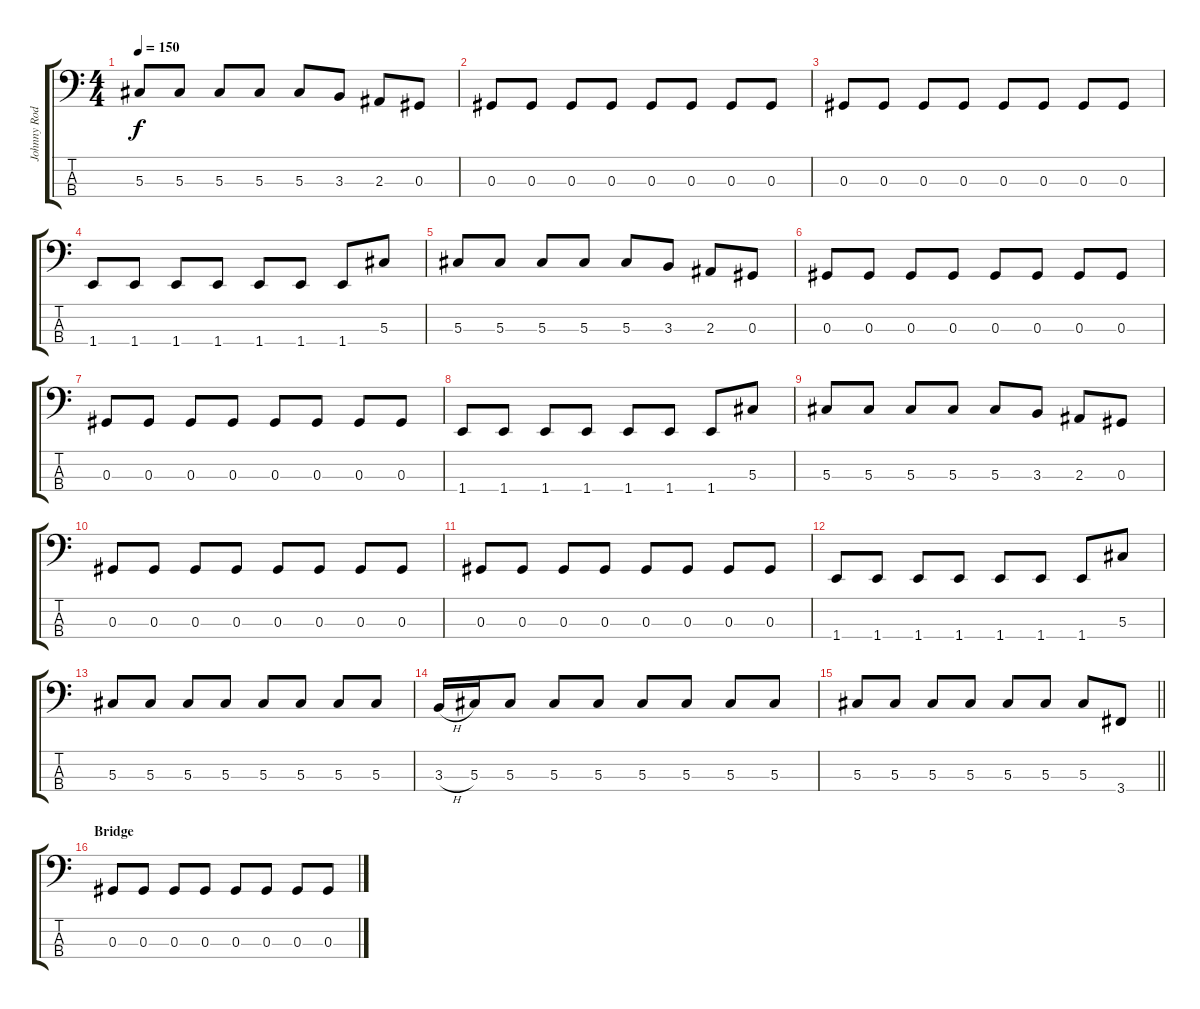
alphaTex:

\track ("Johnny Rod" "Johnny Rod") {instrument electricbasspick}
\staff {score tabs}
\tuning (Gb2 Db2 Ab1 Eb1) {hide}
\ts (4 4)
\tempo 150
\clef f4
\ks c
5.3.8{dy f} 5.3.8 5.3.8 5.3.8 5.3.8 3.3.8 2.3.8 0.3.8 |
0.3.8 0.3.8 0.3.8 0.3.8 0.3.8 0.3.8 0.3.8 0.3.8 |
0.3.8 0.3.8 0.3.8 0.3.8 0.3.8 0.3.8 0.3.8 0.3.8 |
1.4.8 1.4.8 1.4.8 1.4.8 1.4.8 1.4.8 1.4.8 5.3.8 |
5.3.8 5.3.8 5.3.8 5.3.8 5.3.8 3.3.8 2.3.8 0.3.8 |
0.3.8 0.3.8 0.3.8 0.3.8 0.3.8 0.3.8 0.3.8 0.3.8 |
0.3.8 0.3.8 0.3.8 0.3.8 0.3.8 0.3.8 0.3.8 0.3.8 |
1.4.8 1.4.8 1.4.8 1.4.8 1.4.8 1.4.8 1.4.8 5.3.8 |
5.3.8 5.3.8 5.3.8 5.3.8 5.3.8 3.3.8 2.3.8 0.3.8 |
0.3.8 0.3.8 0.3.8 0.3.8 0.3.8 0.3.8 0.3.8 0.3.8 |
0.3.8 0.3.8 0.3.8 0.3.8 0.3.8 0.3.8 0.3.8 0.3.8 |
1.4.8 1.4.8 1.4.8 1.4.8 1.4.8 1.4.8 1.4.8 5.3.8 |
5.3.8 5.3.8 5.3.8 5.3.8 5.3.8 5.3.8 5.3.8 5.3.8 |
3.3{h}.16 5.3.16 5.3.8 5.3.8 5.3.8 5.3.8 5.3.8 5.3.8 5.3.8 |
\barLineRight lightlight
5.3.8 5.3.8 5.3.8 5.3.8 5.3.8 5.3.8 5.3.8 3.4.8 |
\section ("" "Bridge")
0.3.8 0.3.8 0.3.8 0.3.8 0.3.8 0.3.8 0.3.8 0.3.8
